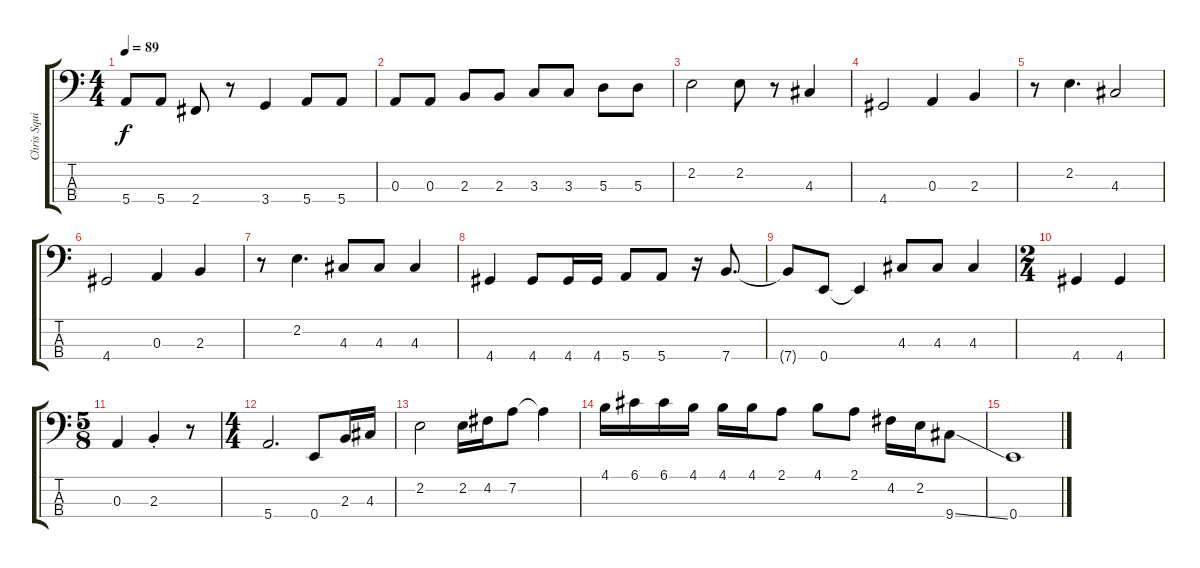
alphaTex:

\track ("Chris Squire- Bass" "Chris Squi") {instrument electricbasspick}
\staff {score tabs}
\tuning (G2 D2 A1 E1) {hide}
\ts (4 4)
\tempo 89
\clef f4
\ks c
5.4.8{dy f} 5.4.8 2.4.8 r.8 3.4.4 5.4.8 5.4.8 |
0.3.8 0.3.8 2.3.8 2.3.8 3.3.8 3.3.8 5.3.8 5.3.8 |
2.2.2 2.2.8 r.8 4.3.4 |
4.4.2 0.3.4 2.3.4 |
r.8 2.2.4{d} 4.3.2 |
4.4.2 0.3.4 2.3.4 |
r.8 2.2.4{d} 4.3.8 4.3.8 4.3.4 |
4.4.4 4.4.8 4.4.16 4.4.16 5.4.8 5.4.8 r.16 7.4.8{d} |
7.4{t}.8 0.4.8 0.4{t}.4 4.3.8 4.3.8 4.3.4 |
\ts (2 4)
4.4.4 4.4.4 |
\ts (5 8)
0.3.4 2.3{st}.4 r.8 |
\ts (4 4)
5.4.2{d} 0.4.8 2.3.16 4.3.16 |
2.2.2 2.2.16 4.2.16 7.2.8 7.2{t}.4 |
4.1.16 6.1.16 6.1.16 4.1.16 4.1.16 4.1.16 2.1.8 4.1.8 2.1.8 4.2.16 2.2.16 9.4{ss}.8 |
0.4.1
